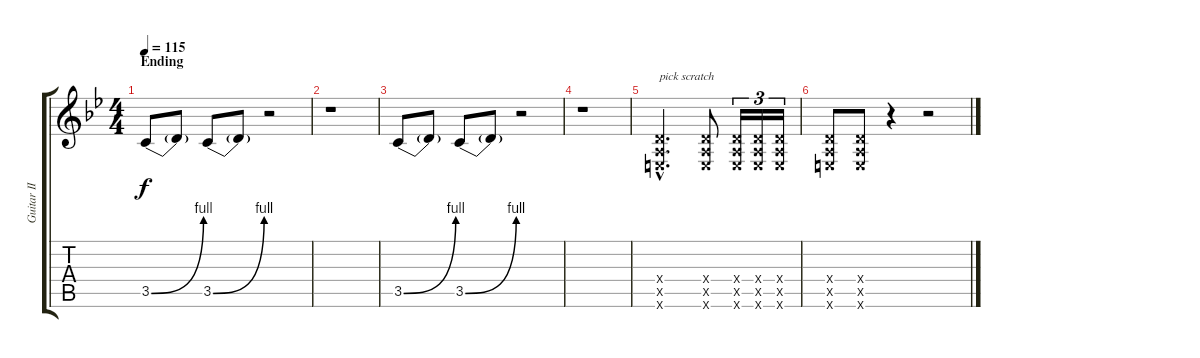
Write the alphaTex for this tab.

\track ("Guitar II (Aiji)" "Guitar II ") {instrument distortionguitar}
\staff {score tabs}
\tuning (E4 B3 G3 D3 A2 E2) {hide}
\ts (4 4)
\section ("" "Ending")
\tempo 115
\clef g2
\ks bb
3.5{be (bend 0 0 60 4)}.8{dy f} 3.5{t}.8 3.5{be (bend 0 0 60 4)}.8 3.5{t}.8 r.2 |
r.1 |
3.5{be (bend 0 0 60 4)}.8 3.5{t}.8 3.5{be (bend 0 0 60 4)}.8 3.5{t}.8 r.2 |
r.1 |
(0.4{hac x} 0.5{hac x} 0.6{hac x}).2{d txt "pick scratch"} (0.4{x} 0.5{x} 0.6{x}).8 (0.4{x} 0.5{x} 0.6{x}).16{tu (3 2)} (0.4{x} 0.5{x} 0.6{x}).16{tu (3 2)} (0.4{x} 0.5{x} 0.6{x}).16{tu (3 2)} |
(0.4{x} 0.5{x} 0.6{x}).8 (0.4{x} 0.5{x} 0.6{x}).8 r.4 r.2
